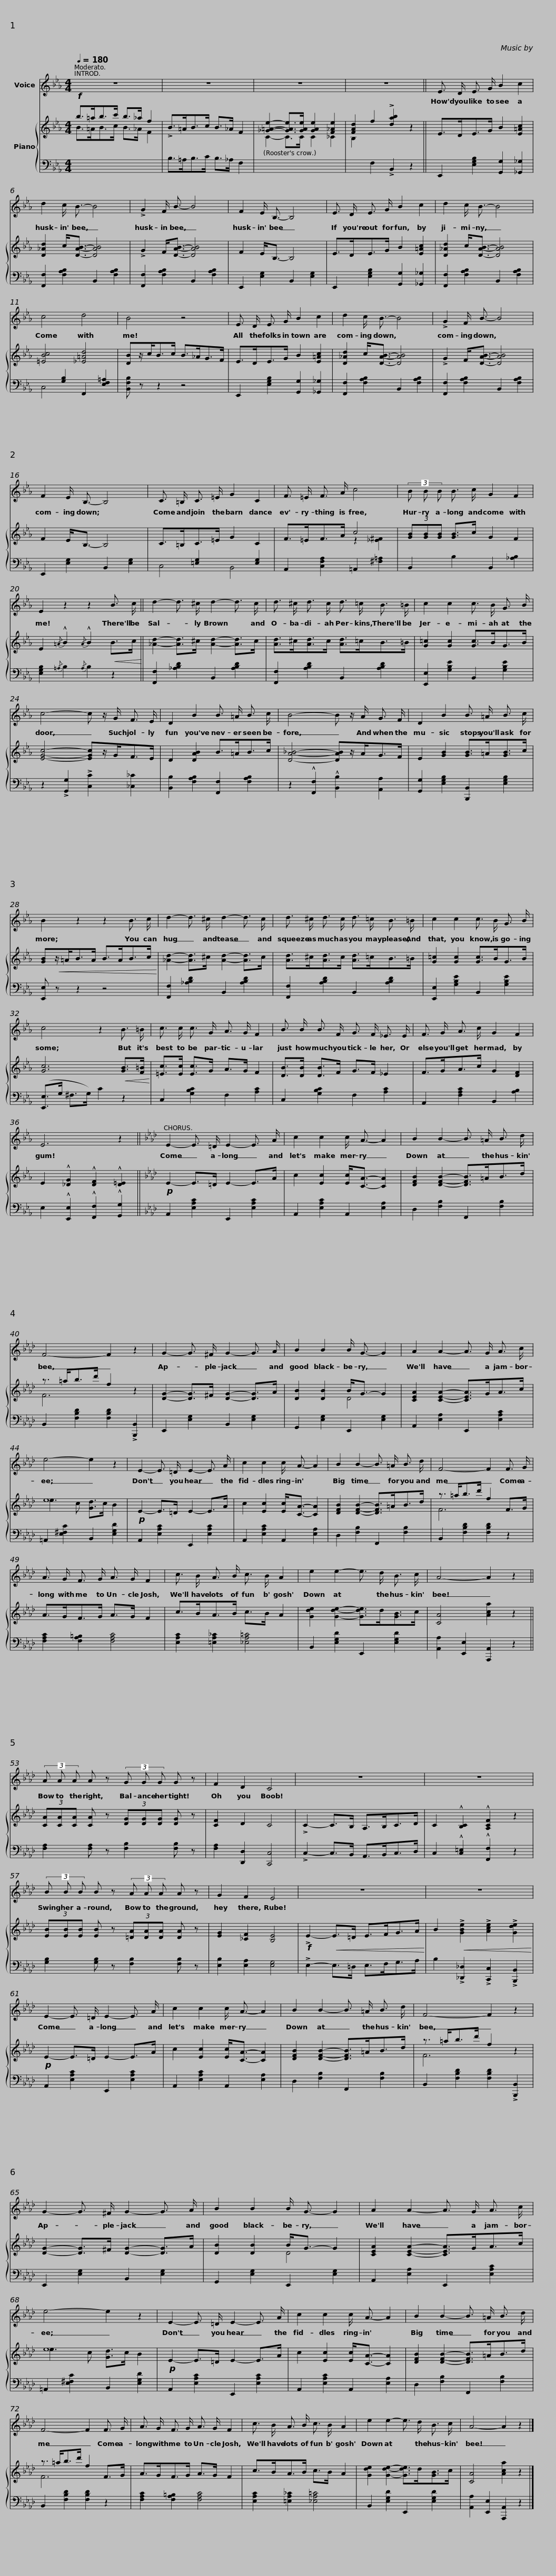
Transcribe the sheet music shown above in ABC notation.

X:1
%%score 1 { ( 2 3 ) | ( 4 5 ) }
L:1/8
Q:1/4=180
M:4/4
I:linebreak $
K:Eb
V:1 treble
V:2 treble
V:3 treble
V:4 bass
V:5 bass
V:1
 z8 | z8 | z8 | z8 ||$ E3/2 D/ E3/2 G/ B2 c2 | %5
 d2 c/ B3/2- B4 | !>!G2 F/ B3/2- B4 | F2 E/ B,3/2- B,4 |$ E3/2 D/ E3/2 G/ B2 c2 | d2 c/ B3/2- B4 | %10
 c4 d4 | B4 z4 |$ E3/2 D/ E3/2 G/ B2 c2 | d2 c/ B3/2- B4 | !>!G2 F/ B3/2- B4 | %15
 F2 E/ B,3/2- B,4 |$ C3/2 =B,/ C3/2 =E/ G2 C2 | F3/2 =E/ F3/2 A/ c4 | (3B B B B3/2 c/ G2 F2 | E2 z2 z2 B3/2 c/ ||$ %20
 d2- d3/2 ^c/ d2- d3/2 c/ | d3/2 ^c/ d3/2 c/ d3/2 =c/ B3/2 =B/ | c2 c2 c3/2 B/ G3/2 B/ |$ c4- c z/ G/ F3/2 E/ | D2 B2 B3/2 =A/ B3/2 c/ | %25
 B4- B z/ A/ G3/2 F/ | D2 B2 B3/2 =A/ B3/2 c/ |$ B2 z2 z2 B3/2 c/ | d2- d3/2 ^c/ d2- d3/2 c/ | d3/2 ^c/ d3/2 c/ d3/2 =c/ B3/2 =B/ |$ %30
 c2 c2 c3/2 B/ G3/2 B/ | c4 z2 B3/2 =B/ | c3/2 c/ c3/2 G/ A3/2 G/ F2 |$ B3/2 B/ B3/2 F/ G3/2 F/ _E3/2 E/ | F3/2 G/ A3/2 c/ G2 F2 | %35
 E6 z2 ||$[K:Ab] E2- E3/2 =D/ E2- E3/2 A/ | c2 c2 c/ A3/2- A2 | B2 B2- B3/2 =A/ B3/2 d/ | F4- F2 z2 |$ %40
 G2- G3/2 ^F/ G2- G3/2 A/ | B2 B2 B/ G3/2- G2 | A2 A2- A3/2 G/ A3/2 c/ | e4- e2 z2 |$ E2- E3/2 =D/ E2- E3/2 A/ | %45
 c2 c2 c/ A3/2- A2 | B2 B2- B3/2 =A/ B3/2 d/ | F4- F2 F3/2 G/ |$ A3/2 G/ F3/2 G/ A3/2 G/ F2 | c3/2 B/ A3/2 B/ c3/2 B/ A2 | %50
 e2 e2- e3/2 d/ B3/2 c/ | A4- A2 z2 ||$ (3A A A A z (3G G G G z | F2 D2 C4 | z8 | %55
 z8 |$ (3B B B B z (3A A A A z | G2 F2 E4 | z8 | z8 |$ %60
 E2- E3/2 =D/ E2- E3/2 A/ | c2 c2 c/ A3/2- A2 | B2 B2- B3/2 =A/ B3/2 d/ | F4- F2 z2 |$ G2- G3/2 ^F/ G2- G3/2 A/ | %65
 B2 B2 B/ G3/2- G2 | A2 A2- A3/2 G/ A3/2 c/ | e4- e2 z2 |$ E2- E3/2 =D/ E2- E3/2 A/ | c2 c2 c/ A3/2- A2 | %70
 B2 B2- B3/2 =A/ B3/2 d/ | F4- F2 F3/2 G/ |$ A3/2 G/ F3/2 G/ A3/2 G/ F2 | c3/2 B/ A3/2 B/ c3/2 B/ A2 | e2 e2- e3/2 d/ B3/2 c/ | %75
 A4- A2 z2 |] %76
V:2
!f! b>=ab>c' b>_a f2 | !>!B>=AB>c B>_A F2 | [_G=Ae]2- [GAe]>[GAe] [GAe]2 [F_Ae]2 | [FAd]2 f2 !>![dab]2 z2 ||$ E>DE>G B2 [E=Ac]2 | %5
 [D_Ad]2 c<[DAB]- [DAB]4 | !>!G2 F<[DAB]- [DAB]4 | F2 E<B,- B,4 |$ E>DE>G B2 [E=Ac]2 | [D_Ad]2 c<[DAB]- [DAB]4 | %10
 [=EBc]4 [_E=Ad]4 | [DB]z/c<Bc/ B>_AG>F |$ E>DE>G B2 [E=Ac]2 | [D_Ad]2 c<[DAB]- [DAB]4 | !>!G2 F<[DAB]- [DAB]4 | %15
 F2 E<B,- B,4 |$ C>=B,C>=E G2 C2 | F>=EF>A c4 | (3[GB][GB][GB] [GB]>c G2 F2 | E2{/=A} !^!B2{/A} !^!B2!<(! B>c!<)! ||$ %20
 [_Ad]2- [Ad]>^c [Ad]2- [Ad]>c | [Ad]>^c[Ad]>c [Ad]>=cB>=B | [G=c]2 [Gc]2 [Gc]>BG>B |$ [EGc]4- [EGc]z/G<FE/ | D2 [DAB]2 B>=AB>c | %25
 [DA_B]4- [DAB]z/A<GF/ | E2 [GB]2 [GB]>=A[GB]>c |$ [GB]!<(!z/=A<BA/ B>AB>c!<)! | [_Ad]2- [Ad]>^c [Ad]2- [Ad]>c | [Ad]>^c[Ad]>c [Ad]>=cB>=B |$ %30
 [G=c]2 [Gc]2 [Gc]>BG>B | [Gc]6!<(! [GB]>[F=B]!<)! | [=Ec]>[Ec] [Ec]>G A>G F2 |$ [DB]>[DB] [DB]>F G>F _E2 | F>GA>c G2 [DF]2 | %35
 E2 !^![_DG]2 !^![DF]2 !^![D=E]2 ||$[K:Ab]!p! E2- E>=D E2- E>A | c2 [Ec]2 [Ec]<[CA]- [CA]2 | [DFB]2 [DFB]2- [DFB]>=AB>d | z3/2 =a<bd'/ f2 z2 |$ %40
 [DG]2- [DG]>^F [DG]2- [DG]>A | [DB]2 [DB]2 B<G- G2 | [CEA]2 [CEA]2- [CEA]>GA>c | e8 |$!p! E2- E>=D E2- E>A | %45
 c2 [Ec]2 [Ec]<[CA]- [CA]2 | [DFB]2 [DFB]2- [DFB]>=AB>d | z3/2 =a<bd'/ f2 F>G |$ A>GF>G A>G F2 | c>BA>B c>B A2 | %50
 [Gde]2 [Gde]2- [Gde]>d[GB]>c | [CA]4 [Aca]2 z2 ||$ (3[CA][CA][CA] [CA] z (3[DG][DG][DG] [DG] z | [CF]2 D2 C4 | !>!C2- C>B, A,>B,C>D | %55
 C2 !^![B,C]2 !^![A,CF]2 z2 |$ (3[EB][EB][EB] [EB] z (3[=DA][DA][DA] [DA] z | [EG]2 [_CF]2 [B,E]4 |!f! !>!E2-!<(! E>=D E>FG>A!<)! | B2!<(! !>![GBe]2 !>![Ace]2 !>![Gde]2!<)! |$ %60
!p! E2- E>=D E2- E>A | c2 [Ec]2 [Ec]<[CA]- [CA]2 | [DFB]2 [DFB]2- [DFB]>=AB>d | z3/2 =a<bd'/ f2 z2 |$ [DG]2- [DG]>^F [DG]2- [DG]>A | %65
 [DB]2 [DB]2 B<G- G2 | [CEA]2 [CEA]2- [CEA]>GA>c | e8 |$!p! E2- E>=D E2- E>A | c2 [Ec]2 [Ec]<[CA]- [CA]2 | %70
 [DFB]2 [DFB]2- [DFB]>=AB>d | z3/2 =a<bd'/ f2 F>G |$ A>GF>G A>G F2 | c>BA>B c>B A2 | [Gde]2 [Gde]2- [Gde]>d[GB]>c | %75
 [CA]4 [Aca]2 z2 |] %76
V:3
 B>=AB>c B>_A F2 | x8 | C2- C>C C2 _C2 | B,2 x6 ||$ x8 | %5
 x8 | x8 | x8 |$ x8 | x8 | %10
 x8 | x8 |$ x8 | x8 | x8 | %15
 x8 |$ x8 | x4 z2 [_E^F]2 | x8 | x8 ||$ %20
 x8 | x8 | x8 |$ x8 | x8 | %25
 x8 | x8 |$ x8 | x8 | x8 |$ %30
 x8 | x8 | x8 |$ x8 | x8 | %35
 x8 ||$[K:Ab] x8 | x8 | x8 | F6 z2 |$ %40
 x8 | x4 D4 | x8 | e3 c [Gd]>c B2 |$ x8 | %45
 x8 | x8 | F6 x2 |$ x8 | x8 | %50
 x8 | x8 ||$ x8 | x8 | x8 | %55
 x8 |$ x8 | x8 | x8 | x8 |$ %60
 x8 | x8 | x8 | F6 z2 |$ x8 | %65
 x4 D4 | x8 | e3 c [Gd]>c B2 |$ x8 | x8 | %70
 x8 | F6 x2 |$ x8 | x8 | x8 | %75
 x8 |] %76
V:4
 x8 | B,>=A,B,>C B,>_A, F,2 | x8 | x2 F,2 !>!B,,2 z2 ||$ E,,2 [E,G,B,]2 [G,,G,]2 [_G,,_G,]2 | %5
 [F,,F,]2 [F,A,B,]2 B,,2 [F,A,B,]2 | [F,,F,]2 [F,A,B,]2 B,,2 [F,A,B,]2 | E,,2 [E,G,]2 B,,2 [E,G,]2 |$ E,,2 [E,G,B,]2 [G,,G,]2 [_G,,_G,]2 | [F,,F,]2 [F,A,B,]2 B,,2 [F,A,B,]2 | %10
 x2 [G,B,]2 F,,2 [E,F,=A,]2 | [B,,F,B,] z z2 z4 |$ E,,2 [E,G,B,]2 [G,,G,]2 [_G,,_G,]2 | [F,,F,]2 [F,A,B,]2 B,,2 [F,A,B,]2 | [F,,F,]2 [F,A,B,]2 B,,2 [F,A,B,]2 | %15
 E,,2 [E,G,]2 B,,2 [E,G,]2 |$ x2 [=E,G,]2 x2 [E,G,]2 | A,,2 [C,F,A,]2 =A,,2 [^F,=A,]2 | B,,2 B,2 B,,2 [_A,B,]2 | [E,G,B,]2{/=A,} B,2{/A,} B,2 z2 ||$ %20
 [F,,F,]2 [_A,B,D]2 B,,2 [A,B,D]2 | [F,,F,]2 [A,B,D]2 B,,2 [A,B,D]2 | [E,,E,]2 [G,B,E]2 B,,2 [G,B,E]2 |$ z2 !>![G,,G,]2 !>![C,C]2 [_C,_C]2 | [B,,B,]2 [F,A,B,]2 [F,,F,]2 [F,A,B,]2 | %25
 z2 !^![F,,F,]2 !^![B,,B,]2 [A,,A,]2 | [G,,G,]2 [E,G,B,]2 [B,,,B,,]2 [E,G,B,]2 |$ [E,,E,] z z2 z4 | [F,,F,]2 [_A,B,D]2 B,,2 [A,B,D]2 | [F,,F,]2 [A,B,D]2 B,,2 [A,B,D]2 |$ %30
 [E,,E,]2 [G,B,E]2 B,,2 [G,B,E]2 | ([E,,E,]>G, ^F,>G,) C2 z2 | C,2 [G,B,C]2 F,2 [A,C]2 |$ C,2 [G,B,C]2 F,2 [A,C]2 | A,,2 [F,A,C]2 B,,2 [A,B,]2 | %35
 E,2 !^![E,,E,]2 !^![F,,F,]2 !^![G,,G,]2 ||$[K:Ab] A,,2 [E,A,C]2 E,,2 [E,A,C]2 | A,,2 [E,A,C]2 A,,2 [E,A,]2 | D,2 [F,B,]2 F,,2 [F,B,]2 | B,,2 [F,B,D]2 [F,B,D]2 !>![B,,,B,,]2 |$ %40
 E,,2 [E,G,]2 B,,2 [E,G,]2 | G,,2 [E,G,]2 E,,2 [E,G,]2 | A,,2 [E,A,]2 E,,2 [E,A,C]2 | =A,,2 [E,^F,C]2 B,,2 [E,G,D]2 |$ A,,2 [E,A,C]2 E,,2 [E,A,C]2 | %45
 A,,2 [E,A,C]2 A,,2 [E,A,]2 | D,2 [F,B,]2 F,,2 [F,B,]2 | B,,2 [F,B,D]2 [F,B,D]2 z2 |$ [F,A,C]2 [F,A,=B,]2 [F,A,C]4 | [E,A,C]2 [=E,A,_C]2 [_E,A,=C]4 | %50
 B,,2 [E,G,D]2 E,,2 [E,G,D]2 | [A,,A,]2 [E,,E,]2 [A,,,A,,]2 z2 ||$ [F,A,]2 [F,A,] z [F,B,]2 [F,B,] z | [F,A,]2 [D,,D,]2 [C,,C,]4 | !>!C,2- C,>B,, A,,>B,,C,>D, | %55
 C,2 !^![C,=E,]2 !^![F,,F,]2 z2 |$ [G,B,]2 [G,B,] z [F,B,]2 [F,B,] z | [E,B,]2 [E,A,]2 [E,G,]4 | !>!E,2- E,>=D, E,>F,G,>A, | B,2 !>![_D,,_D,]2 !>![C,,C,]2 !>![B,,,B,,]2 |$ %60
 A,,2 [E,A,C]2 E,,2 [E,A,C]2 | A,,2 [E,A,C]2 A,,2 [E,A,]2 | D,2 [F,B,]2 F,,2 [F,B,]2 | B,,2 [F,B,D]2 [F,B,D]2 !>![B,,,B,,]2 |$ E,,2 [E,G,]2 B,,2 [E,G,]2 | %65
 G,,2 [E,G,]2 E,,2 [E,G,]2 | A,,2 [E,A,]2 E,,2 [E,A,C]2 | =A,,2 [E,^F,C]2 B,,2 [E,G,D]2 |$ A,,2 [E,A,C]2 E,,2 [E,A,C]2 | A,,2 [E,A,C]2 A,,2 [E,A,]2 | %70
 D,2 [F,B,]2 F,,2 [F,B,]2 | B,,2 [F,B,D]2 [F,B,D]2 z2 |$ [F,A,C]2 [F,A,=B,]2 [F,A,C]4 | [E,A,C]2 [=E,A,_C]2 [_E,A,=C]4 | B,,2 [E,G,D]2 E,,2 [E,G,D]2 | %75
 [A,,A,]2 [E,,E,]2 [A,,,A,,]2 z2 |] %76
V:5
 x8 | x8 | x8 | x8 ||$ x8 | %5
 x8 | x8 | x8 |$ x8 | x8 | %10
 C,4 x4 | x8 |$ x8 | x8 | x8 | %15
 x8 |$ C,4 B,,4 | x8 | x8 | x8 ||$ %20
 x8 | x8 | x8 |$ x8 | x8 | %25
 x8 | x8 |$ x8 | x8 | x8 |$ %30
 x8 | x8 | x8 |$ x8 | x8 | %35
 x8 ||$[K:Ab] x8 | x8 | x8 | x8 |$ %40
 x8 | x8 | x8 | x8 |$ x8 | %45
 x8 | x8 | x8 |$ x8 | x8 | %50
 x8 | x8 ||$ x8 | x8 | x8 | %55
 x8 |$ x8 | x8 | x8 | x8 |$ %60
 x8 | x8 | x8 | x8 |$ x8 | %65
 x8 | x8 | x8 |$ x8 | x8 | %70
 x8 | x8 |$ x8 | x8 | x8 | %75
 x8 |] %76
